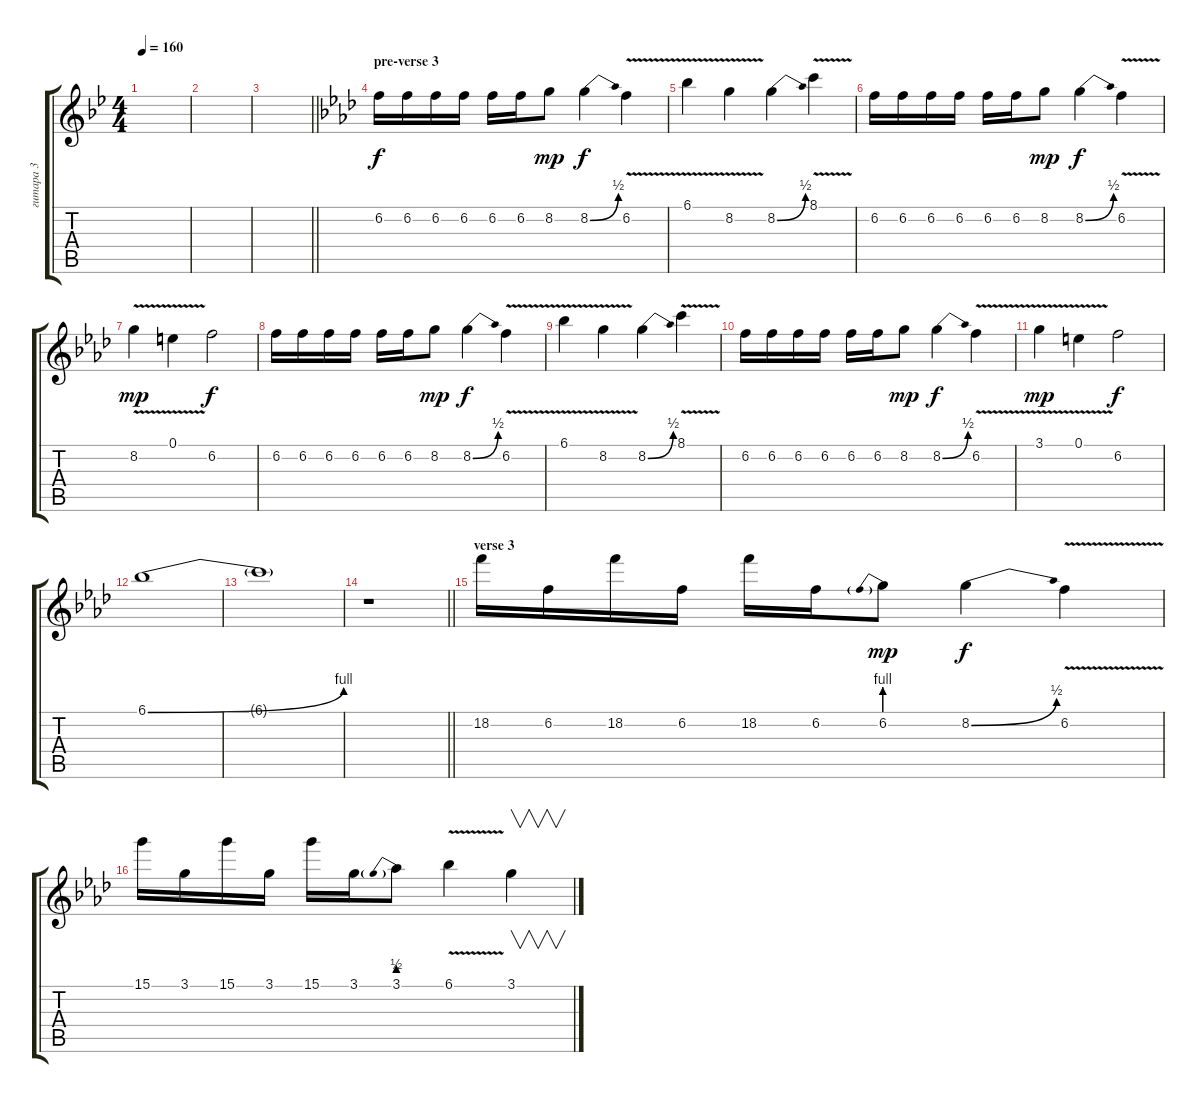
\track ("гитара 3" "гитара 3") {instrument overdrivenguitar}
\staff {score tabs}
\tuning (E4 B3 G3 D3 A2 E2) {hide}
\ts (4 4)
\tempo 160
\clef g2
\ks gminor
|
|
\barLineRight lightlight
|
\section ("" "pre-verse 3")
\ks fminor
6.2.16{instrument overdrivenguitar} 6.2.16 6.2.16 6.2.16 6.2.16 6.2.16 8.2.8{dy mp} 8.2{be (bend 0 0 60 2)}.4{dy f} 6.2{v}.4 |
6.1{v}.4 8.2{v}.4 8.2{be (bend 0 0 60 2)}.4 8.1{v}.4 |
6.2.16 6.2.16 6.2.16 6.2.16 6.2.16 6.2.16 8.2.8{dy mp} 8.2{be (bend 0 0 60 2)}.4{dy f} 6.2{v}.4 |
8.2{v}.4{dy mp} 0.1{v}.4 6.2{be (hold 0 0 60 0)}.2{dy f} |
6.2.16 6.2.16 6.2.16 6.2.16 6.2.16 6.2.16 8.2.8{dy mp} 8.2{be (bend 0 0 60 2)}.4{dy f} 6.2{v}.4 |
6.1{v}.4 8.2{v}.4 8.2{be (bend 0 0 60 2)}.4 8.1{v}.4 |
6.2.16 6.2.16 6.2.16 6.2.16 6.2.16 6.2.16 8.2.8{dy mp} 8.2{be (bend 0 0 60 2)}.4{dy f} 6.2{v}.4 |
3.1{v}.4{dy mp} 0.1{v}.4 6.2{be (hold 0 0 60 0)}.2{dy f} |
6.1{be (bend 0 0 60 4)}.1 |
6.1{t}.1 |
\barLineRight lightlight
r.1 |
\section ("" "verse 3")
18.2.16 6.2.16 18.2.16 6.2.16 18.2.16 6.2.16 6.2{be (prebend 0 4 60 4)}.8{dy mp} 8.2{be (bend 0 0 60 2)}.4{dy f} 6.2{v}.4 |
15.1.16 3.1.16 15.1.16 3.1.16 15.1.16 3.1.16 3.1{be (prebend 0 2 60 2)}.8 6.1{v}.4 3.1.4{v}
